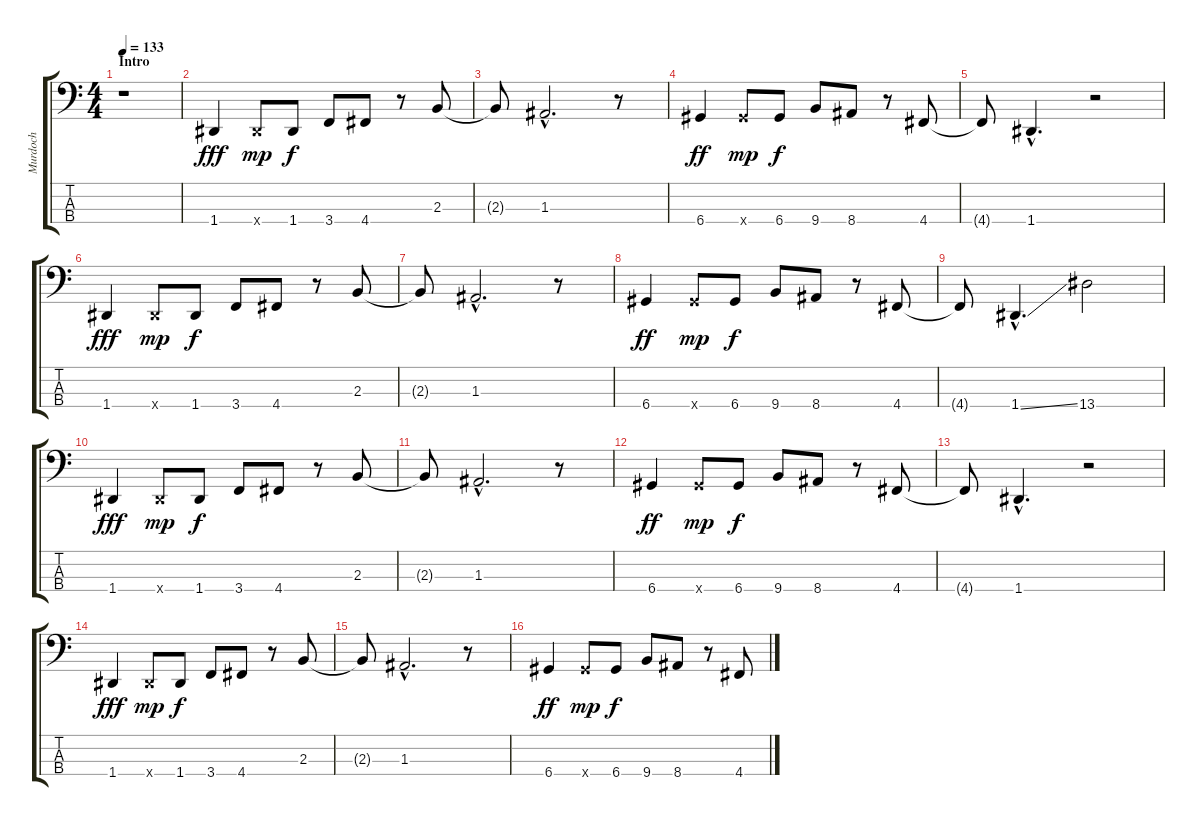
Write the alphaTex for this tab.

\track ("Murdoch" "Murdoch") {instrument electricbassfinger}
\staff {score tabs}
\tuning (G2 D2 A1 D1) {hide}
\ts (4 4)
\section ("" "Intro")
\tempo 133
\clef f4
\ks c
r.1{dy fff instrument electricbassfinger} |
1.4.4 1.4{x}.8{dy mp} 1.4.8{dy f} 3.4.8 4.4.8 r.8 2.3.8 |
2.3{t}.8 1.3{hac}.2{d} r.8 |
6.4.4{dy ff} 6.4{x}.8{dy mp} 6.4.8{dy f} 9.4.8 8.4.8 r.8 4.4.8 |
4.4{t}.8 1.4{hac}.4{d} r.2 |
1.4.4{dy fff} 1.4{x}.8{dy mp} 1.4.8{dy f} 3.4.8 4.4.8 r.8 2.3.8 |
2.3{t}.8 1.3{hac}.2{d} r.8 |
6.4.4{dy ff} 6.4{x}.8{dy mp} 6.4.8{dy f} 9.4.8 8.4.8 r.8 4.4.8 |
4.4{t}.8 1.4{ss hac}.4{d} 13.4.2 |
1.4.4{dy fff} 1.4{x}.8{dy mp} 1.4.8{dy f} 3.4.8 4.4.8 r.8 2.3.8 |
2.3{t}.8 1.3{hac}.2{d} r.8 |
6.4.4{dy ff} 6.4{x}.8{dy mp} 6.4.8{dy f} 9.4.8 8.4.8 r.8 4.4.8 |
4.4{t}.8 1.4{hac}.4{d} r.2 |
1.4.4{dy fff} 1.4{x}.8{dy mp} 1.4.8{dy f} 3.4.8 4.4.8 r.8 2.3.8 |
2.3{t}.8 1.3{hac}.2{d} r.8 |
6.4.4{dy ff} 6.4{x}.8{dy mp} 6.4.8{dy f} 9.4.8 8.4.8 r.8 4.4.8
